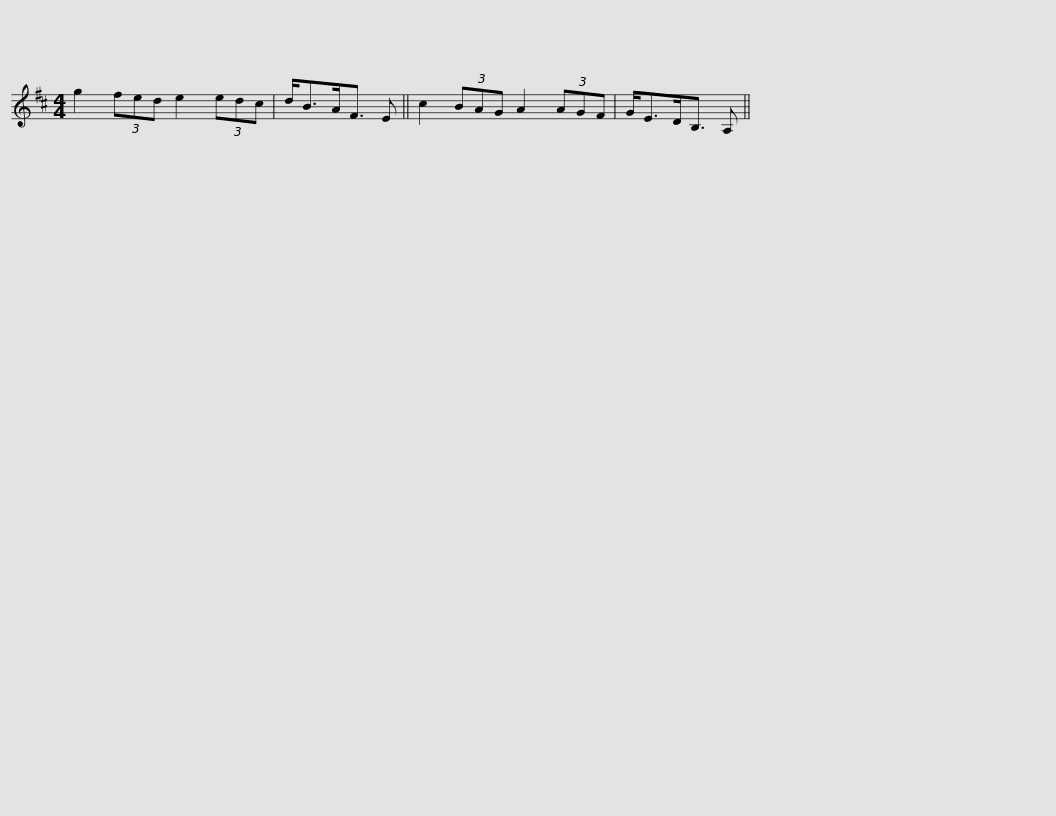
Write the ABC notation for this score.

X:1
L:1/8
M:4/4
I:linebreak $
K:D
V:1 treble
V:1
 g2 (3fed e2 (3edc | d<BA<F E || c2 (3BAG A2 (3AGF | G<ED<B, A, || %4
